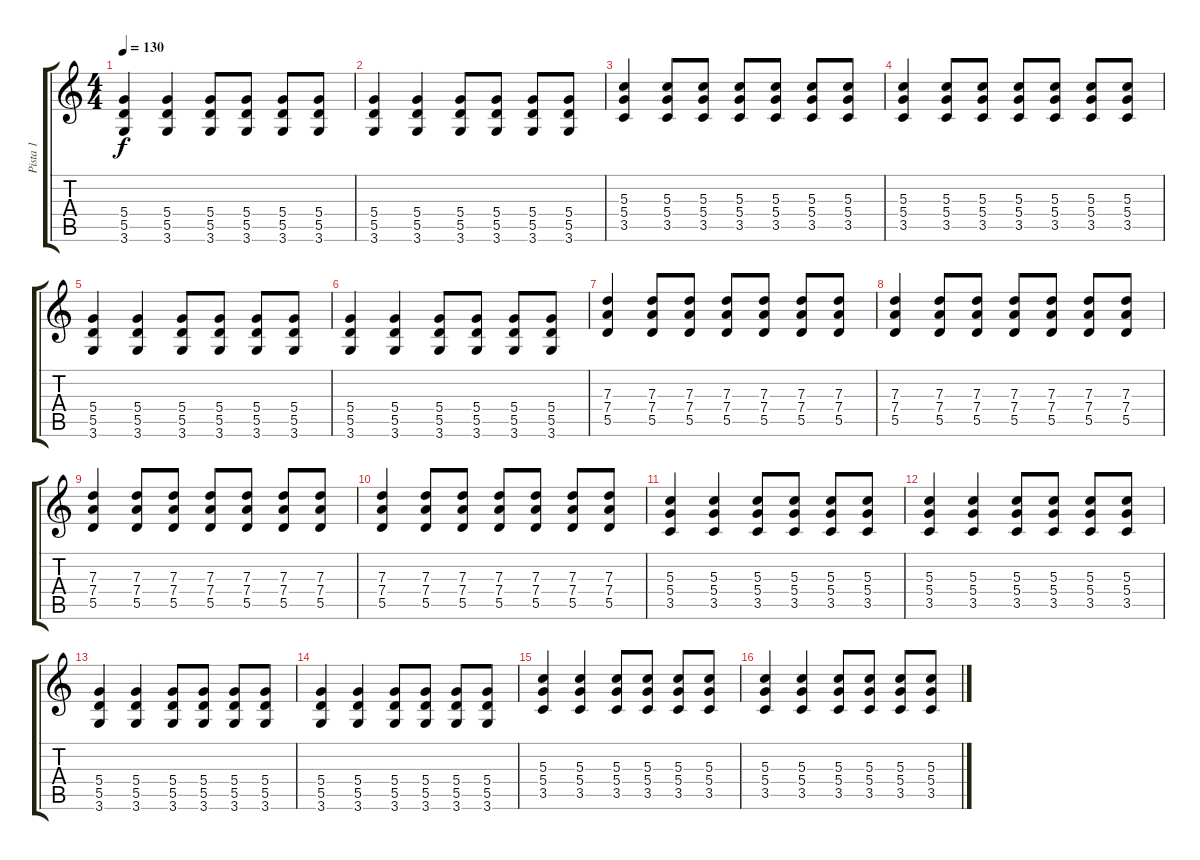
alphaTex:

\track ("Pista 1" "Pista 1") {instrument distortionguitar}
\staff {score tabs}
\tuning (E4 B3 G3 D3 A2 E2) {hide}
\ts (4 4)
\tempo 130
\clef g2
\ks c
(5.4 5.5 3.6).4{dy f} (5.4 5.5 3.6).4 (5.4 5.5 3.6).8 (5.4 5.5 3.6).8 (5.4 5.5 3.6).8 (5.4 5.5 3.6).8 |
(5.4 5.5 3.6).4 (5.4 5.5 3.6).4 (5.4 5.5 3.6).8 (5.4 5.5 3.6).8 (5.4 5.5 3.6).8 (5.4 5.5 3.6).8 |
(5.3 5.4 3.5).4 (5.3 5.4 3.5).8 (5.3 5.4 3.5).8 (5.3 5.4 3.5).8 (5.3 5.4 3.5).8 (5.3 5.4 3.5).8 (5.3 5.4 3.5).8 |
(5.3 5.4 3.5).4 (5.3 5.4 3.5).8 (5.3 5.4 3.5).8 (5.3 5.4 3.5).8 (5.3 5.4 3.5).8 (5.3 5.4 3.5).8 (5.3 5.4 3.5).8 |
(5.4 5.5 3.6).4 (5.4 5.5 3.6).4 (5.4 5.5 3.6).8 (5.4 5.5 3.6).8 (5.4 5.5 3.6).8 (5.4 5.5 3.6).8 |
(5.4 5.5 3.6).4 (5.4 5.5 3.6).4 (5.4 5.5 3.6).8 (5.4 5.5 3.6).8 (5.4 5.5 3.6).8 (5.4 5.5 3.6).8 |
(7.3 7.4 5.5).4 (7.3 7.4 5.5).8 (7.3 7.4 5.5).8 (7.3 7.4 5.5).8 (7.3 7.4 5.5).8 (7.3 7.4 5.5).8 (7.3 7.4 5.5).8 |
(7.3 7.4 5.5).4 (7.3 7.4 5.5).8 (7.3 7.4 5.5).8 (7.3 7.4 5.5).8 (7.3 7.4 5.5).8 (7.3 7.4 5.5).8 (7.3 7.4 5.5).8 |
(7.3 7.4 5.5).4 (7.3 7.4 5.5).8 (7.3 7.4 5.5).8 (7.3 7.4 5.5).8 (7.3 7.4 5.5).8 (7.3 7.4 5.5).8 (7.3 7.4 5.5).8 |
(7.3 7.4 5.5).4 (7.3 7.4 5.5).8 (7.3 7.4 5.5).8 (7.3 7.4 5.5).8 (7.3 7.4 5.5).8 (7.3 7.4 5.5).8 (7.3 7.4 5.5).8 |
(5.3 5.4 3.5).4 (5.3 5.4 3.5).4 (5.3 5.4 3.5).8 (5.3 5.4 3.5).8 (5.3 5.4 3.5).8 (5.3 5.4 3.5).8 |
(5.3 5.4 3.5).4 (5.3 5.4 3.5).4 (5.3 5.4 3.5).8 (5.3 5.4 3.5).8 (5.3 5.4 3.5).8 (5.3 5.4 3.5).8 |
(5.4 5.5 3.6).4 (5.4 5.5 3.6).4 (5.4 5.5 3.6).8 (5.4 5.5 3.6).8 (5.4 5.5 3.6).8 (5.4 5.5 3.6).8 |
(5.4 5.5 3.6).4 (5.4 5.5 3.6).4 (5.4 5.5 3.6).8 (5.4 5.5 3.6).8 (5.4 5.5 3.6).8 (5.4 5.5 3.6).8 |
(5.3 5.4 3.5).4 (5.3 5.4 3.5).4 (5.3 5.4 3.5).8 (5.3 5.4 3.5).8 (5.3 5.4 3.5).8 (5.3 5.4 3.5).8 |
(5.3 5.4 3.5).4 (5.3 5.4 3.5).4 (5.3 5.4 3.5).8 (5.3 5.4 3.5).8 (5.3 5.4 3.5).8 (5.3 5.4 3.5).8
